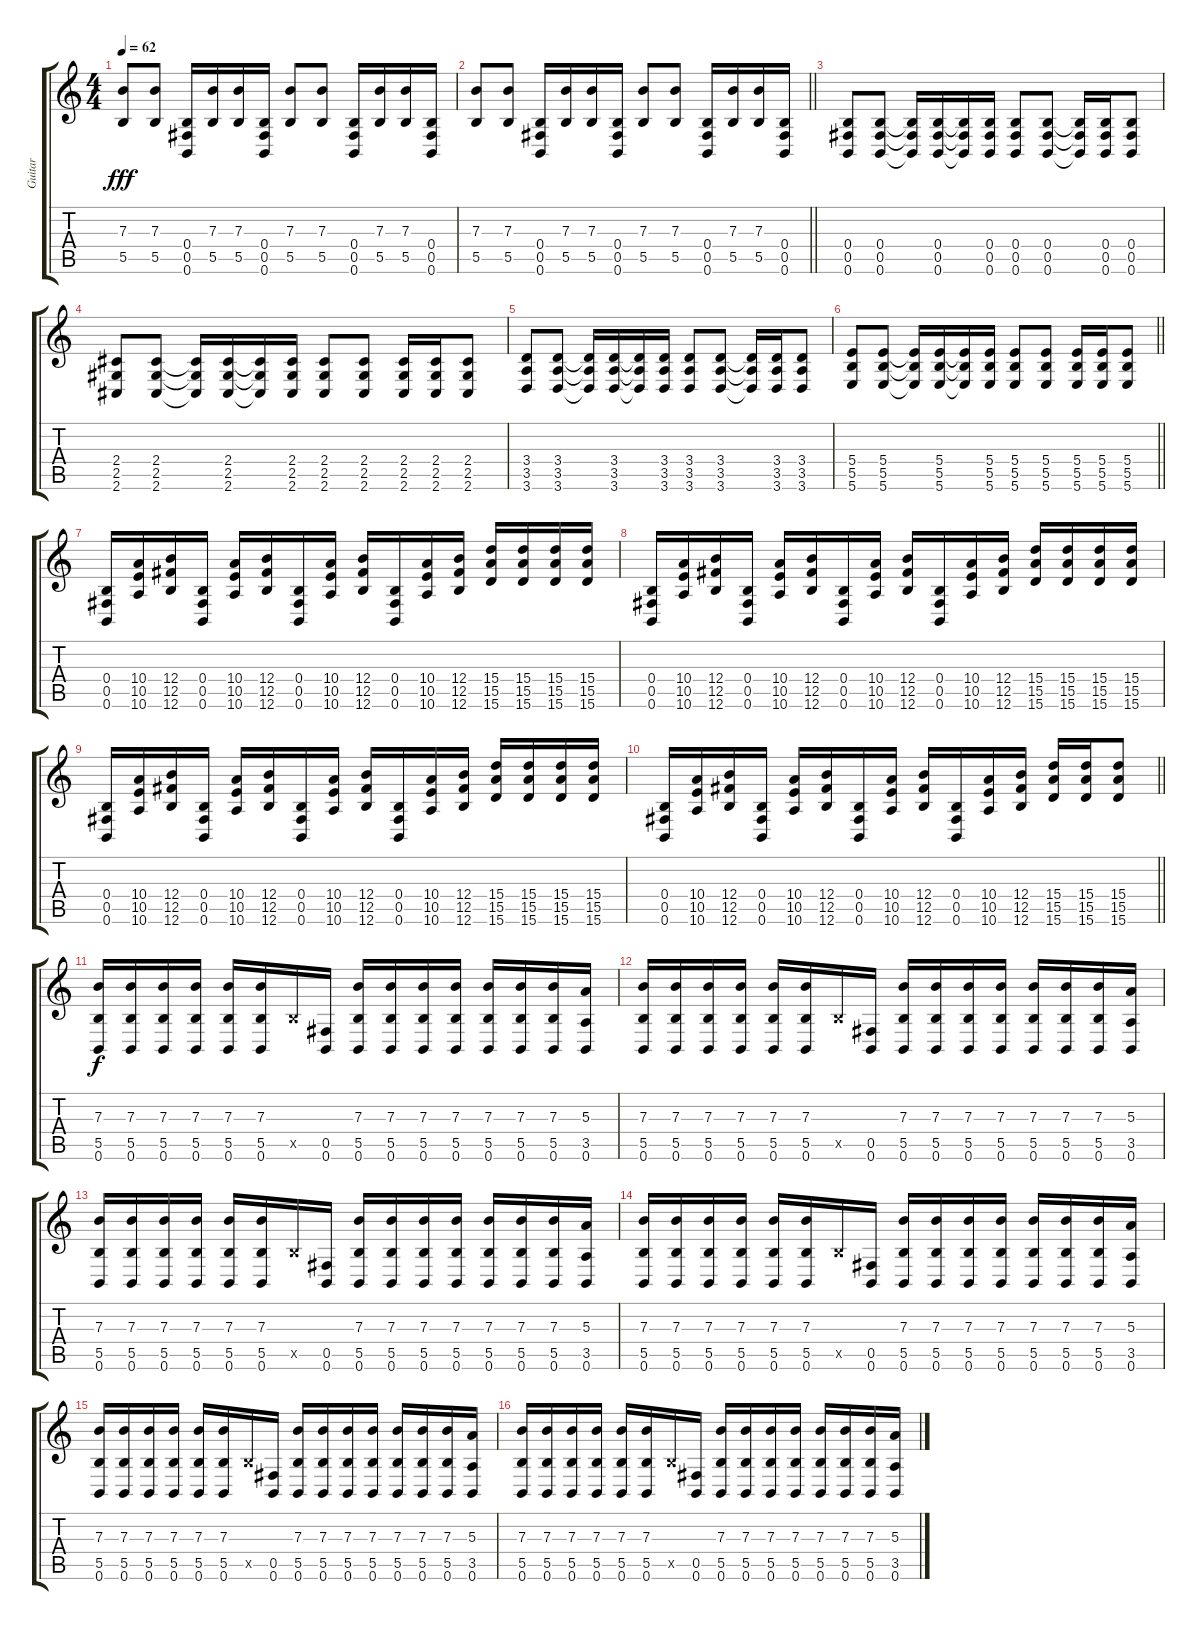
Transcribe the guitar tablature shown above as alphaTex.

\track ("Guitar" "Guitar") {instrument distortionguitar}
\staff {score tabs}
\tuning (Db4 Ab3 E3 B2 Gb2 B1) {hide}
\ts (4 4)
\tempo 62
\clef g2
\ks c
(7.3 5.5).8{dy fff} (7.3 5.5).8 (0.4 0.5 0.6).16 (7.3 5.5).16 (7.3 5.5).16 (0.4 0.5 0.6).16 (7.3 5.5).8 (7.3 5.5).8 (0.4 0.5 0.6).16 (7.3 5.5).16 (7.3 5.5).16 (0.4 0.5 0.6).16 |
\barLineRight lightlight
(7.3 5.5).8 (7.3 5.5).8 (0.4 0.5 0.6).16 (7.3 5.5).16 (7.3 5.5).16 (0.4 0.5 0.6).16 (7.3 5.5).8 (7.3 5.5).8 (0.4 0.5 0.6).16 (7.3 5.5).16 (7.3 5.5).16 (0.4 0.5 0.6).16 |
\section ("" "")
(0.4 0.5 0.6).8 (0.4 0.5 0.6).8 (0.4{t} 0.5{t} 0.6{t}).16 (0.4 0.5 0.6).16 (0.4{t} 0.5{t} 0.6{t}).16 (0.4 0.5 0.6).16 (0.4 0.5 0.6).8 (0.4 0.5 0.6).8 (0.4{t} 0.5{t} 0.6{t}).16 (0.4 0.5 0.6).16 (0.4 0.5 0.6).8 |
(2.4 2.5 2.6).8 (2.4 2.5 2.6).8 (2.4{t} 2.5{t} 2.6{t}).16 (2.4 2.5 2.6).16 (2.4{t} 2.5{t} 2.6{t}).16 (2.4 2.5 2.6).16 (2.4 2.5 2.6).8 (2.4 2.5 2.6).8 (2.4 2.5 2.6).16 (2.4 2.5 2.6).16 (2.4 2.5 2.6).8 |
(3.4 3.5 3.6).8 (3.4 3.5 3.6).8 (3.4{t} 3.5{t} 3.6{t}).16 (3.4 3.5 3.6).16 (3.4{t} 3.5{t} 3.6{t}).16 (3.4 3.5 3.6).16 (3.4 3.5 3.6).8 (3.4 3.5 3.6).8 (3.4{t} 3.5{t} 3.6{t}).16 (3.4 3.5 3.6).16 (3.4 3.5 3.6).8 |
\barLineRight lightlight
(5.4 5.5 5.6).8 (5.4 5.5 5.6).8 (5.4{t} 5.5{t} 5.6{t}).16 (5.4 5.5 5.6).16 (5.4{t} 5.5{t} 5.6{t}).16 (5.4 5.5 5.6).16 (5.4 5.5 5.6).8 (5.4 5.5 5.6).8 (5.4 5.5 5.6).16 (5.4 5.5 5.6).16 (5.4 5.5 5.6).8 |
\section ("" "")
(0.4 0.5 0.6).16 (10.4 10.5 10.6).16 (12.4 12.5 12.6).16 (0.4 0.5 0.6).16 (10.4 10.5 10.6).16 (12.4 12.5 12.6).16 (0.4 0.5 0.6).16 (10.4 10.5 10.6).16 (12.4 12.5 12.6).16 (0.4 0.5 0.6).16 (10.4 10.5 10.6).16 (12.4 12.5 12.6).16 (15.4 15.5 15.6).16 (15.4 15.5 15.6).16 (15.4 15.5 15.6).16 (15.4 15.5 15.6).16 |
(0.4 0.5 0.6).16 (10.4 10.5 10.6).16 (12.4 12.5 12.6).16 (0.4 0.5 0.6).16 (10.4 10.5 10.6).16 (12.4 12.5 12.6).16 (0.4 0.5 0.6).16 (10.4 10.5 10.6).16 (12.4 12.5 12.6).16 (0.4 0.5 0.6).16 (10.4 10.5 10.6).16 (12.4 12.5 12.6).16 (15.4 15.5 15.6).16 (15.4 15.5 15.6).16 (15.4 15.5 15.6).16 (15.4 15.5 15.6).16 |
(0.4 0.5 0.6).16 (10.4 10.5 10.6).16 (12.4 12.5 12.6).16 (0.4 0.5 0.6).16 (10.4 10.5 10.6).16 (12.4 12.5 12.6).16 (0.4 0.5 0.6).16 (10.4 10.5 10.6).16 (12.4 12.5 12.6).16 (0.4 0.5 0.6).16 (10.4 10.5 10.6).16 (12.4 12.5 12.6).16 (15.4 15.5 15.6).16 (15.4 15.5 15.6).16 (15.4 15.5 15.6).16 (15.4 15.5 15.6).16 |
\barLineRight lightlight
(0.4 0.5 0.6).16 (10.4 10.5 10.6).16 (12.4 12.5 12.6).16 (0.4 0.5 0.6).16 (10.4 10.5 10.6).16 (12.4 12.5 12.6).16 (0.4 0.5 0.6).16 (10.4 10.5 10.6).16 (12.4 12.5 12.6).16 (0.4 0.5 0.6).16 (10.4 10.5 10.6).16 (12.4 12.5 12.6).16 (15.4 15.5 15.6).16 (15.4 15.5 15.6).16 (15.4 15.5 15.6).8 |
\section ("" "")
(7.3 5.5 0.6).16{dy f instrument distortionguitar} (7.3 5.5 0.6).16 (7.3 5.5 0.6).16 (7.3 5.5 0.6).16 (7.3 5.5 0.6).16 (7.3 5.5 0.6).16 5.5{x}.16 (0.5 0.6).16 (7.3 5.5 0.6).16 (7.3 5.5 0.6).16 (7.3 5.5 0.6).16 (7.3 5.5 0.6).16 (7.3 5.5 0.6).16 (7.3 5.5 0.6).16 (7.3 5.5 0.6).16 (5.3 3.5 0.6).16 |
(7.3 5.5 0.6).16 (7.3 5.5 0.6).16 (7.3 5.5 0.6).16 (7.3 5.5 0.6).16 (7.3 5.5 0.6).16 (7.3 5.5 0.6).16 5.5{x}.16 (0.5 0.6).16 (7.3 5.5 0.6).16 (7.3 5.5 0.6).16 (7.3 5.5 0.6).16 (7.3 5.5 0.6).16 (7.3 5.5 0.6).16 (7.3 5.5 0.6).16 (7.3 5.5 0.6).16 (5.3 3.5 0.6).16 |
(7.3 5.5 0.6).16 (7.3 5.5 0.6).16 (7.3 5.5 0.6).16 (7.3 5.5 0.6).16 (7.3 5.5 0.6).16 (7.3 5.5 0.6).16 5.5{x}.16 (0.5 0.6).16 (7.3 5.5 0.6).16 (7.3 5.5 0.6).16 (7.3 5.5 0.6).16 (7.3 5.5 0.6).16 (7.3 5.5 0.6).16 (7.3 5.5 0.6).16 (7.3 5.5 0.6).16 (5.3 3.5 0.6).16 |
(7.3 5.5 0.6).16 (7.3 5.5 0.6).16 (7.3 5.5 0.6).16 (7.3 5.5 0.6).16 (7.3 5.5 0.6).16 (7.3 5.5 0.6).16 5.5{x}.16 (0.5 0.6).16 (7.3 5.5 0.6).16 (7.3 5.5 0.6).16 (7.3 5.5 0.6).16 (7.3 5.5 0.6).16 (7.3 5.5 0.6).16 (7.3 5.5 0.6).16 (7.3 5.5 0.6).16 (5.3 3.5 0.6).16 |
(7.3 5.5 0.6).16 (7.3 5.5 0.6).16 (7.3 5.5 0.6).16 (7.3 5.5 0.6).16 (7.3 5.5 0.6).16 (7.3 5.5 0.6).16 5.5{x}.16 (0.5 0.6).16 (7.3 5.5 0.6).16 (7.3 5.5 0.6).16 (7.3 5.5 0.6).16 (7.3 5.5 0.6).16 (7.3 5.5 0.6).16 (7.3 5.5 0.6).16 (7.3 5.5 0.6).16 (5.3 3.5 0.6).16 |
(7.3 5.5 0.6).16 (7.3 5.5 0.6).16 (7.3 5.5 0.6).16 (7.3 5.5 0.6).16 (7.3 5.5 0.6).16 (7.3 5.5 0.6).16 5.5{x}.16 (0.5 0.6).16 (7.3 5.5 0.6).16 (7.3 5.5 0.6).16 (7.3 5.5 0.6).16 (7.3 5.5 0.6).16 (7.3 5.5 0.6).16 (7.3 5.5 0.6).16 (7.3 5.5 0.6).16 (5.3 3.5 0.6).16
